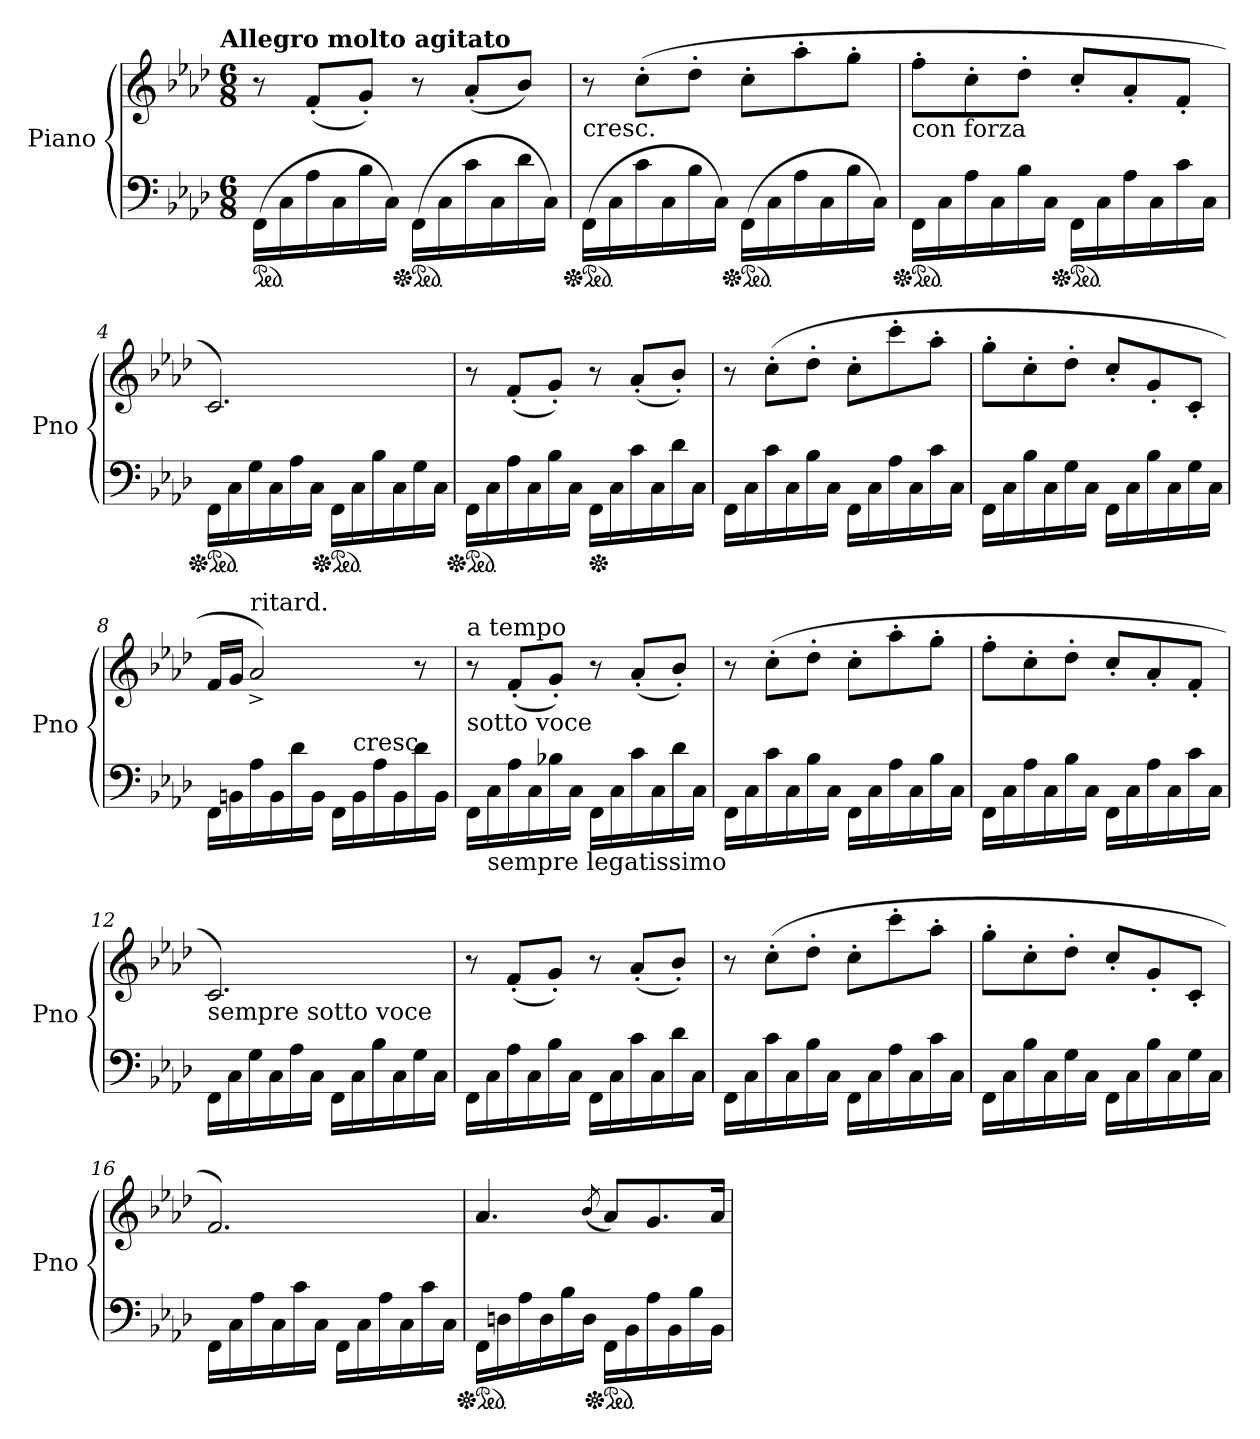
**kern	**kern
*part1	*part1
*staff2	*staff1
*I"Piano	*
*I'Pno	*
*clefF4	*clefG2
*k[b-e-a-d-]	*k[b-e-a-d-]
!!LO:TX:omd:t=Allegro molto agitato
*M6/8	*M6/8
*MM132	*MM132
=1	=1
!LO:TX:b:t=legatissimo	!
*ped	*
(16FF\LL	8r
16C\	.
16A-\	(8f'/L
16C\	.
16B-\	8g'/J)
16C\JJ)	.
*Xped	*
*ped	*
(16FF\LL	8r
16C\	.
16c\	(8a-'/L
16C\	.
16d-\	8b-/J)
16C\JJ)	.
=2	=2
!	!LO:TX:b:t=cresc.
*Xped	*
*ped	*
(16FF\LL	8r
16C\	.
16c\	(8cc'\L
16C\	.
16B-\	8dd-'\J
16C\JJ)	.
*Xped	*
*ped	*
(16FF\LL	8cc'\L
16C\	.
16A-\	8aa-'\
16C\	.
16B-\	8gg'\J
16C\JJ)	.
=3	=3
!	!LO:TX:b:t=con forza
*Xped	*
*ped	*
16FF\LL	8ff'\L
16C\	.
16A-\	8cc'\
16C\	.
16B-\	8dd-'\J
16C\JJ	.
*Xped	*
*ped	*
16FF\LL	8cc'/L
16C\	.
16A-\	8a-'/
16C\	.
16c\	8f'/J
16C\JJ	.
=4	=4
*Xped	*
*ped	*
16FF\LL	2.c/)
16C\	.
16G\	.
16C\	.
16A-\	.
16C\JJ	.
*Xped	*
*ped	*
16FF\LL	.
16C\	.
16B-\	.
16C\	.
16G\	.
16C\JJ	.
=5	=5
*Xped	*
*ped	*
16FF\LL	8r
16C\	.
16A-\	(8f'/L
16C\	.
16B-\	8g'/J)
16C\JJ	.
!LO:TX:b:t=segue	!
*Xped	*
16FF\LL	8r
16C\	.
16c\	(8a-'/L
16C\	.
16d-\	8b-'/J)
16C\JJ	.
=6	=6
16FF\LL	8r
16C\	.
16c\	(8cc'\L
16C\	.
16B-\	8dd-'\J
16C\JJ	.
16FF\LL	8cc'\L
16C\	.
16A-\	8ccc'\
16C\	.
16c\	8aa-'\J
16C\JJ	.
=7	=7
16FF\LL	8gg'\L
16C\	.
16B-\	8cc'\
16C\	.
16G\	8dd-'\J
16C\JJ	.
16FF\LL	8cc'/L
16C\	.
16B-\	8g'/
16C\	.
16G\	8c'/J
16C\JJ	.
=8	=8
16FF\LL	16f/LL
16BBn\	16g/JJ
!	!LO:TX:a:t=ritard.
16A-\	2a-^/)
16BB\	.
16d-\	.
16BB\JJ	.
16FF\LL	.
!LO:TX:a:t=cresc.	!
16BB\	.
16A-\	.
16BB\	.
16d-\	8r
16BB\JJ	.
=9	=9
!	!LO:TX:a:t=a tempo
!LO:TX:a:t=sotto voce	!
16FF\LL	8r
!LO:TX:b:t=sempre legatissimo	!
16C\	.
16A-\	(8f'/L
16C\	.
16B-X\	8g'/J)
16C\JJ	.
16FF\LL	8r
16C\	.
16c\	(8a-'/L
16C\	.
16d-\	8b-'/J)
16C\JJ	.
=10	=10
16FF\LL	8r
16C\	.
16c\	(8cc'\L
16C\	.
16B-\	8dd-'\J
16C\JJ	.
16FF\LL	8cc'\L
16C\	.
16A-\	8aa-'\
16C\	.
16B-\	8gg'\J
16C\JJ	.
=11	=11
16FF\LL	8ff'\L
16C\	.
16A-\	8cc'\
16C\	.
16B-\	8dd-'\J
16C\JJ	.
16FF\LL	8cc'/L
16C\	.
16A-\	8a-'/
16C\	.
16c\	8f'/J
16C\JJ	.
=12	=12
!	!LO:TX:b:t=sempre sotto voce
16FF\LL	2.c/)
16C\	.
16G\	.
16C\	.
16A-\	.
16C\JJ	.
16FF\LL	.
16C\	.
16B-\	.
16C\	.
16G\	.
16C\JJ	.
=13	=13
16FF\LL	8r
16C\	.
16A-\	(8f'/L
16C\	.
16B-\	8g'/J)
16C\JJ	.
16FF\LL	8r
16C\	.
16c\	(8a-'/L
16C\	.
16d-\	8b-'/J)
16C\JJ	.
=14	=14
16FF\LL	8r
16C\	.
16c\	(8cc'\L
16C\	.
16B-\	8dd-'\J
16C\JJ	.
16FF\LL	8cc'\L
16C\	.
16A-\	8ccc'\
16C\	.
16c\	8aa-'\J
16C\JJ	.
=15	=15
16FF\LL	8gg'\L
16C\	.
16B-\	8cc'\
16C\	.
16G\	8dd-'\J
16C\JJ	.
16FF\LL	8cc'/L
16C\	.
16B-\	8g'/
16C\	.
16G\	8c'/J
16C\JJ	.
=16	=16
16FF\LL	2.f/)
16C\	.
16A-\	.
16C\	.
16c\	.
16C\JJ	.
16FF\LL	.
16C\	.
16A-\	.
16C\	.
16c\	.
16C\JJ	.
=17	=17
*Xped	*
*ped	*
16FF\LL	4.a-/
16Dn\	.
16A-\	.
16D\	.
16B-\	.
16D\JJ	.
.	(8qb-/
*Xped	*
*ped	*
16FF\LL	8a-/L)
16BB-\	.
16A-\	8.g/
16BB-\	.
16B-\	.
16BB-\JJ	16a-/Jk
=	=
*-	*-
